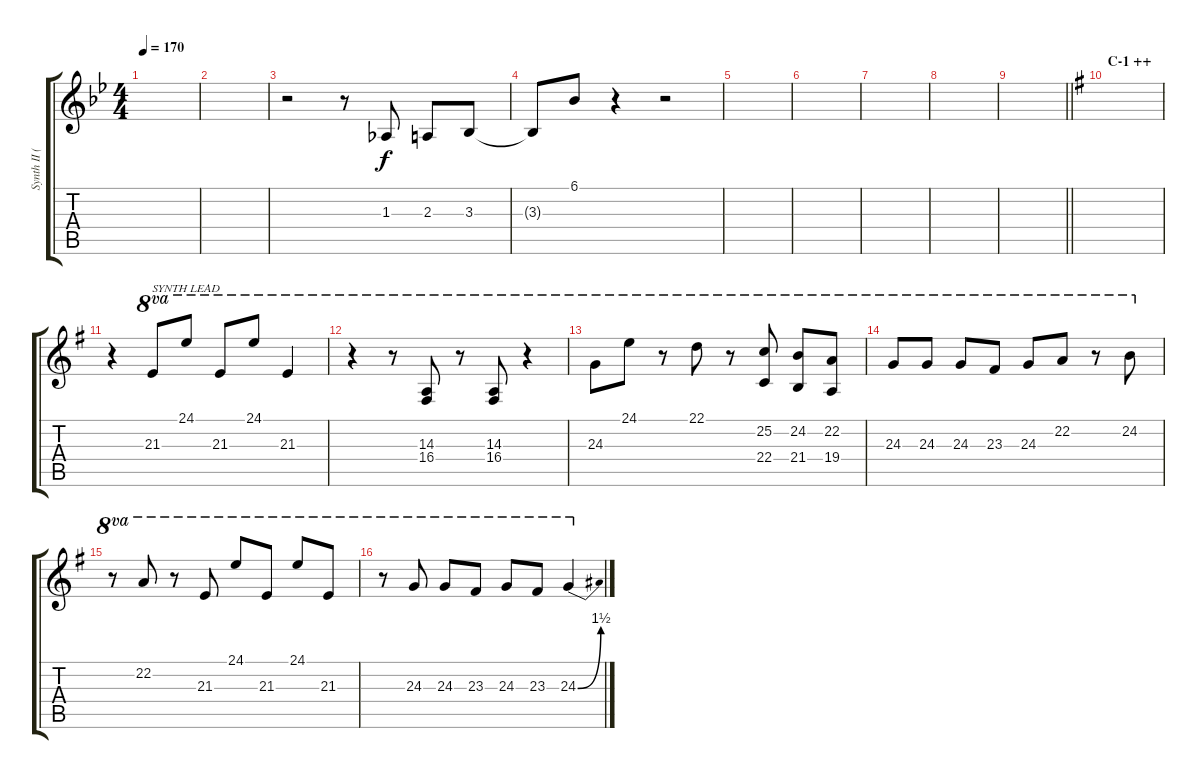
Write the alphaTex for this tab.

\track ("Synth II (Kotobuki Tsumugi)" "Synth II (") {instrument orchestrahit}
\staff {score tabs}
\tuning (E4 B3 G3 D3 A2 E2) {hide}
\ts (4 4)
\tempo 170
\clef g2
\ks bb
|
|
r.2 r.8 1.3.8 2.3.8 3.3.8 |
3.3{t}.8 6.1.8 r.4 r.2 |
|
|
|
|
\barLineRight lightlight
|
\section ("" "C-1 ++")
\ks g
|
r.4 21.3.8{ot 8va txt "SYNTH LEAD" instrument lead1square} 24.1.8{ot 8va} 21.3.8{ot 8va} 24.1.8{ot 8va} 21.3.4{ot 8va} |
r.4{ot 8va} r.8{ot 8va} (14.3 16.4).8{ot 8va} r.8{ot 8va} (14.3 16.4).8{ot 8va} r.4{ot 8va} |
24.3.8{ot 8va} 24.1.8{ot 8va} r.8{ot 8va} 22.1.8{ot 8va} r.8{ot 8va} (25.2 22.4).8{ot 8va} (24.2 21.4).8{ot 8va} (22.2 19.4).8{ot 8va} |
24.3.8{ot 8va} 24.3.8{ot 8va} 24.3.8{ot 8va} 23.3.8{ot 8va} 24.3.8{ot 8va} 22.2.8{ot 8va} r.8{ot 8va} 24.2.8{ot 8va} |
r.8{ot 8va} 22.2.8{ot 8va} r.8{ot 8va} 21.3.8{ot 8va} 24.1.8{ot 8va} 21.3.8{ot 8va} 24.1.8{ot 8va} 21.3.8{ot 8va} |
r.8{ot 8va} 24.3.8{ot 8va} 24.3.8{ot 8va} 23.3.8{ot 8va} 24.3.8{ot 8va} 23.3.8{ot 8va} 24.3{be (bend 0 0 60 6)}.4{ot 8va}
